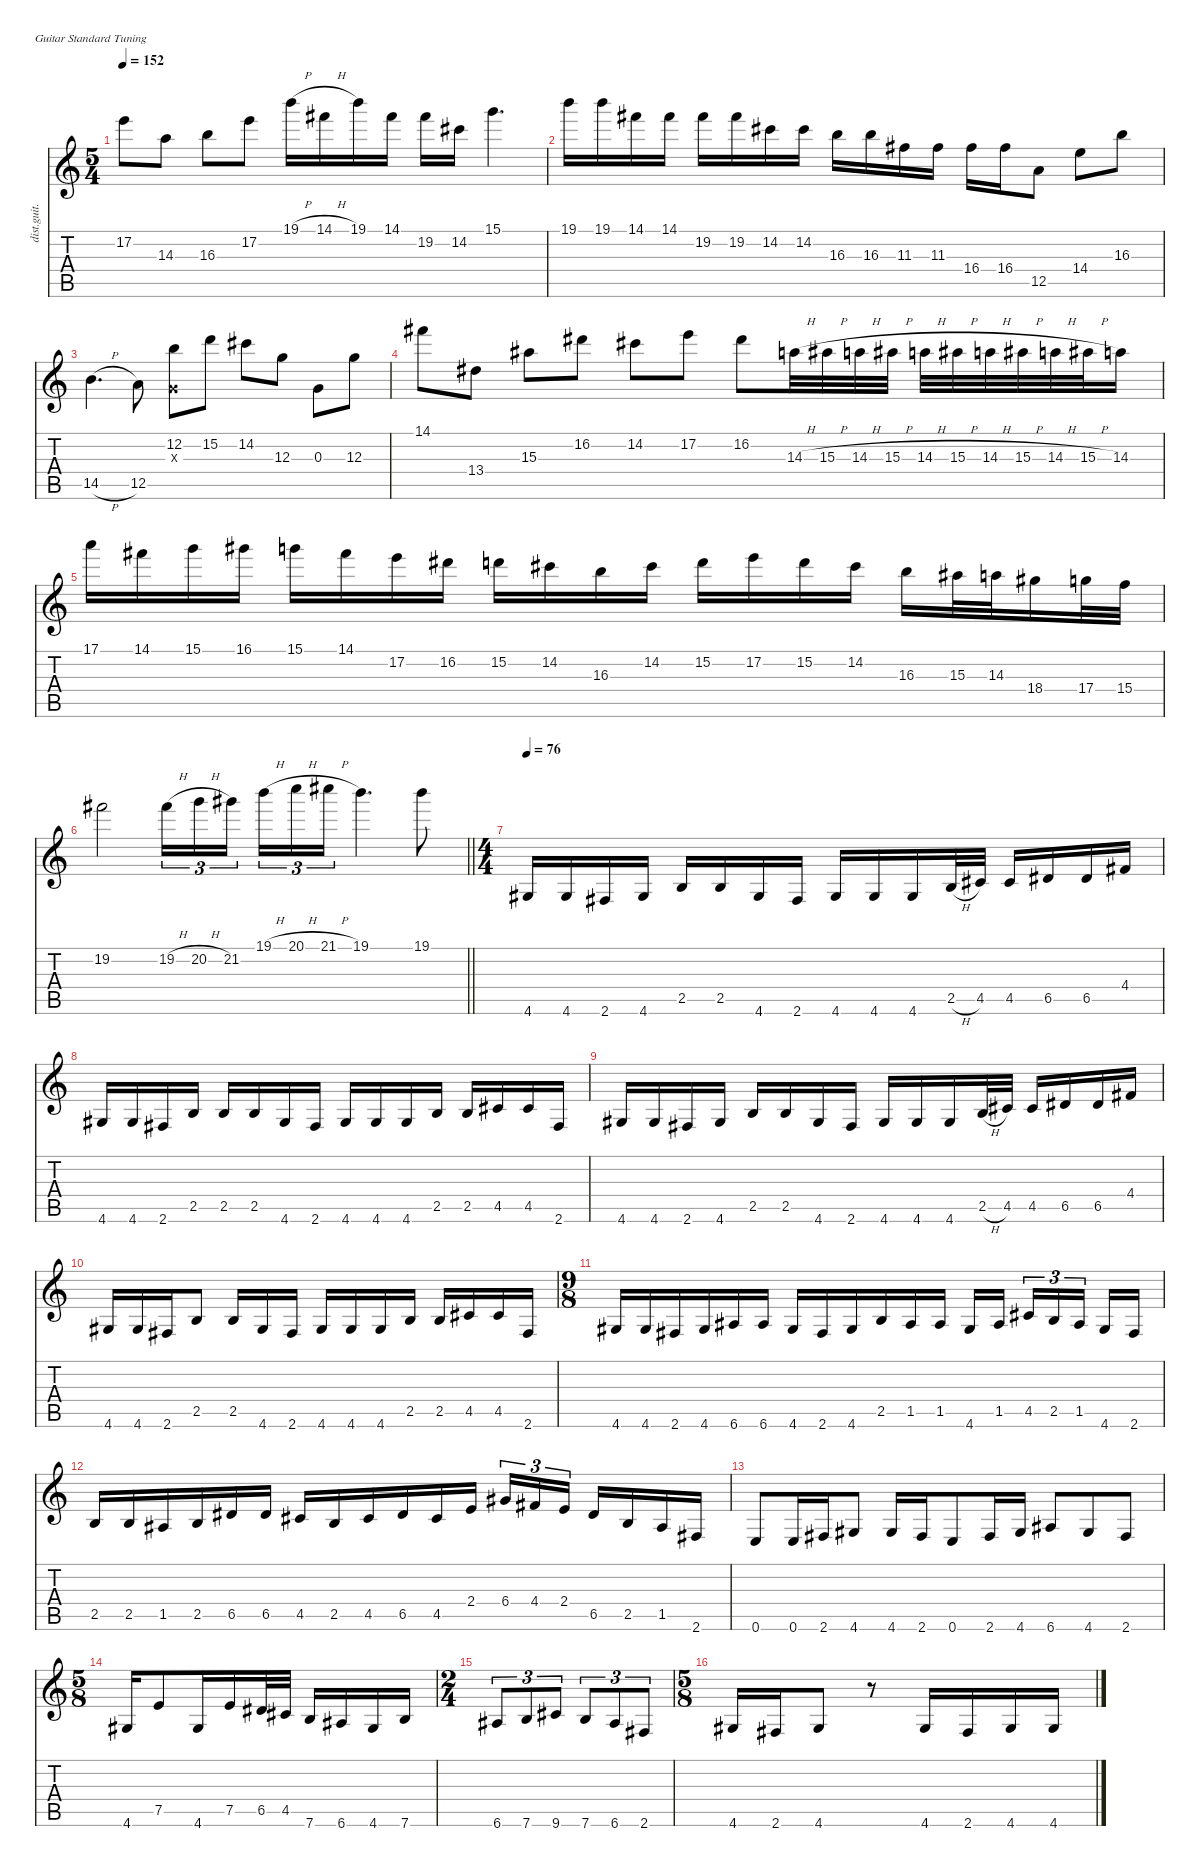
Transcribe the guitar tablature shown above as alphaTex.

\defaultSystemsLayout 4
\hideDynamics
\bracketExtendMode nobrackets
\otherSystemsTrackNameOrientation horizontal
\track ("John Petrucci (Guitar)" "dist.guit.") {instrument distortionguitar}
\staff {score tabs}
\tuning (E4 B3 G3 D3 A2 E2)
\ts (5 4)
\tempo 152
\clef g2
\ks c
17.2.8{dy f beam Down} 14.3.8{beam Down} 16.3.8{beam Down} 17.2.8{beam Down} 19.1{h}.16{beam Down} 14.1{h acc #}.16{beam Down} 19.1.16{beam Down} 14.1{acc #}.16{beam Down} 19.2{acc #}.16{beam Down} 14.2{acc #}.16{beam Down} 15.1.4{d beam Down} |
19.1.16{beam Down} 19.1.16{beam Down} 14.1{acc #}.16{beam Down} 14.1{acc #}.16{beam Down} 19.2{acc #}.16{beam Down} 19.2{acc #}.16{beam Down} 14.2{acc #}.16{beam Down} 14.2{acc #}.16{beam Down} 16.3.16{beam Down} 16.3.16{beam Down} 11.3{acc #}.16{beam Down} 11.3{acc #}.16{beam Down} 16.4{acc #}.16{beam Down} 16.4{acc #}.16{beam Down} 12.5.8{beam Down} 14.4.8{beam Down} 16.3.8{beam Down} |
14.5{h}.4{d beam Down} 12.5.8{beam Down} (12.2 0.3{x}).8{beam Down} 15.2.8{beam Down} 14.2{acc #}.8{beam Down} 12.3.8{beam Down} 0.3.8{beam Down} 12.3.8{beam Down} |
14.1{acc #}.8{beam Down} 13.4{acc #}.8{beam Down} 15.3{acc #}.8{beam Down} 16.2{acc #}.8{beam Down} 14.2{acc #}.8{beam Down} 17.2.8{beam Down} 16.2{acc #}.8{beam Down} 14.3{h}.32{beam Down} 15.3{h acc #}.32{beam Down} 14.3{h}.32{beam Down} 15.3{h acc #}.32{beam Down} 14.3{h}.32{beam Down} 15.3{h acc #}.32{beam Down} 14.3{h}.32{beam Down} 15.3{h acc #}.32{beam Down} 14.3{h}.32{beam Down} 15.3{h acc #}.32{beam Down} 14.3.16{beam Down} |
17.1.16{beam Down} 14.1{acc #}.16{beam Down} 15.1.16{beam Down} 16.1{acc #}.16{beam Down} 15.1.16{beam Down} 14.1{acc #}.16{beam Down} 17.2.16{beam Down} 16.2{acc #}.16{beam Down} 15.2.16{beam Down} 14.2{acc #}.16{beam Down} 16.3.16{beam Down} 14.2{acc #}.16{beam Down} 15.2.16{beam Down} 17.2.16{beam Down} 15.2.16{dy mf beam Down} 14.2{acc #}.16{beam Down} 16.3.16{beam Down} 15.3{acc #}.32{beam Down} 14.3.32{beam Down} 18.4{acc #}.16{beam Down} 17.4.32{beam Down} 15.4.32{beam Down} |
\barLineRight lightlight
19.2{acc #}.2{dy f beam Down} 19.2{h acc #}.16{tu (3 2) dy mf beam Down} 20.2{h}.16{tu (3 2) beam Down} 21.2{acc #}.16{tu (3 2) beam Down} 19.1{h}.16{tu (3 2) beam Down} 20.1{h}.16{tu (3 2) beam Down} 21.1{h acc #}.16{tu (3 2) beam Down} 19.1.4{d beam Down} 19.1.8{dy mp beam Down} |
\ts (4 4)
\beaming (8 2 2 2 2)
\tempo 76
4.6{acc #}.16{dy f beam Up} 4.6{acc #}.16{beam Up} 2.6{acc #}.16{beam Up} 4.6{acc #}.16{beam Up} 2.5.16{beam Up} 2.5.16{beam Up} 4.6{acc #}.16{beam Up} 2.6{acc #}.16{beam Up} 4.6{acc #}.16{beam Up} 4.6{acc #}.16{beam Up} 4.6{acc #}.16{beam Up} 2.5{h}.32{dy mp beam Up} 4.5{acc #}.32{dy f beam Up} 4.5{acc #}.16{beam Up} 6.5{acc #}.16{beam Up} 6.5{acc #}.16{beam Up} 4.4{acc #}.16{beam Up} |
4.6{acc #}.16{beam Up} 4.6{acc #}.16{beam Up} 2.6{acc #}.16{beam Up} 2.5.16{beam Up} 2.5.16{beam Up} 2.5.16{beam Up} 4.6{acc #}.16{beam Up} 2.6{acc #}.16{beam Up} 4.6{acc #}.16{beam Up} 4.6{acc #}.16{beam Up} 4.6{acc #}.16{beam Up} 2.5.16{beam Up} 2.5.16{beam Up} 4.5{acc #}.16{beam Up} 4.5{acc #}.16{beam Up} 2.6{acc #}.16{beam Up} |
4.6{acc #}.16{beam Up} 4.6{acc #}.16{beam Up} 2.6{acc #}.16{beam Up} 4.6{acc #}.16{beam Up} 2.5.16{beam Up} 2.5.16{beam Up} 4.6{acc #}.16{beam Up} 2.6{acc #}.16{beam Up} 4.6{acc #}.16{beam Up} 4.6{acc #}.16{beam Up} 4.6{acc #}.16{beam Up} 2.5{h}.32{dy mp beam Up} 4.5{acc #}.32{dy f beam Up} 4.5{acc #}.16{beam Up} 6.5{acc #}.16{beam Up} 6.5{acc #}.16{beam Up} 4.4{acc #}.16{beam Up} |
4.6{acc #}.16{beam Up} 4.6{acc #}.16{beam Up} 2.6{acc #}.16{beam Up} 2.5.8{beam Up} 2.5.16{beam Up} 4.6{acc #}.16{beam Up} 2.6{acc #}.16{beam Up} 4.6{acc #}.16{beam Up} 4.6{acc #}.16{beam Up} 4.6{acc #}.16{beam Up} 2.5.16{beam Up} 2.5.16{beam Up} 4.5{acc #}.16{beam Up} 4.5{acc #}.16{beam Up} 2.6{acc #}.16{beam Up} |
\ts (9 8)
\beaming (8 3 3 3)
4.6{acc #}.16{beam Up} 4.6{acc #}.16{beam Up} 2.6{acc #}.16{beam Up} 4.6{acc #}.16{beam Up} 6.6{acc #}.16{beam Up} 6.6{acc #}.16{beam Up} 4.6{acc #}.16{beam Up} 2.6{acc #}.16{beam Up} 4.6{acc #}.16{beam Up} 2.5.16{beam Up} 1.5{acc #}.16{beam Up} 1.5{acc #}.16{beam Up} 4.6{acc #}.16{beam Up} 1.5{acc #}.16{beam Up} 4.5{acc #}.16{tu (3 2) beam Up} 2.5.16{tu (3 2) beam Up} 1.5{acc #}.16{tu (3 2) beam Up} 4.6{acc #}.16{beam Up} 2.6{acc #}.16{beam Up} |
2.5.16{beam Up} 2.5.16{beam Up} 1.5{acc #}.16{beam Up} 2.5.16{beam Up} 6.5{acc #}.16{beam Up} 6.5{acc #}.16{beam Up} 4.5{acc #}.16{beam Up} 2.5.16{beam Up} 4.5{acc #}.16{beam Up} 6.5{acc #}.16{beam Up} 4.5{acc #}.16{beam Up} 2.4.16{beam Up} 6.4{acc #}.16{tu (3 2) beam Up} 4.4{acc #}.16{tu (3 2) beam Up} 2.4.16{tu (3 2) beam Up} 6.5{acc #}.16{beam Up} 2.5.16{beam Up} 1.5{acc #}.16{beam Up} 2.6{acc #}.16{beam Up} |
0.6.8{beam Up} 0.6.16{beam Up} 2.6{acc #}.16{beam Up} 4.6{acc #}.8{beam Up} 4.6{acc #}.16{beam Up} 2.6{acc #}.16{beam Up} 0.6.8{beam Up} 2.6{acc #}.16{beam Up} 4.6{acc #}.16{beam Up} 6.6{acc #}.8{beam Up} 4.6{acc #}.8{beam Up} 2.6{acc #}.8{beam Up} |
\ts (5 8)
\beaming (8 3 2)
4.6{acc #}.16{beam Up} 7.5.8{beam Up} 4.6{acc #}.16{beam Up} 7.5.16{beam Up} 6.5{acc #}.32{beam Up} 4.5{acc #}.32{beam Up} 7.6.16{beam Up} 6.6{acc #}.16{beam Up} 4.6{acc #}.16{beam Up} 7.6.16{beam Up} |
\ts (2 4)
\beaming (8 2 2)
6.6{acc #}.8{tu (3 2) beam Up} 7.6.8{tu (3 2) beam Up} 9.6{acc #}.8{tu (3 2) beam Up} 7.6.8{tu (3 2) beam Up} 6.6{acc #}.8{tu (3 2) beam Up} 2.6{acc #}.8{tu (3 2) beam Up} |
\ts (5 8)
\beaming (8 3 2)
4.6{acc #}.16{beam Up} 2.6{acc #}.16{beam Up} 4.6{acc #}.8{beam Up} r.8{beam Up} 4.6{acc #}.16{beam Up} 2.6{acc #}.16{beam Up} 4.6{acc #}.16{beam Up} 4.6{acc #}.16{beam Up}
